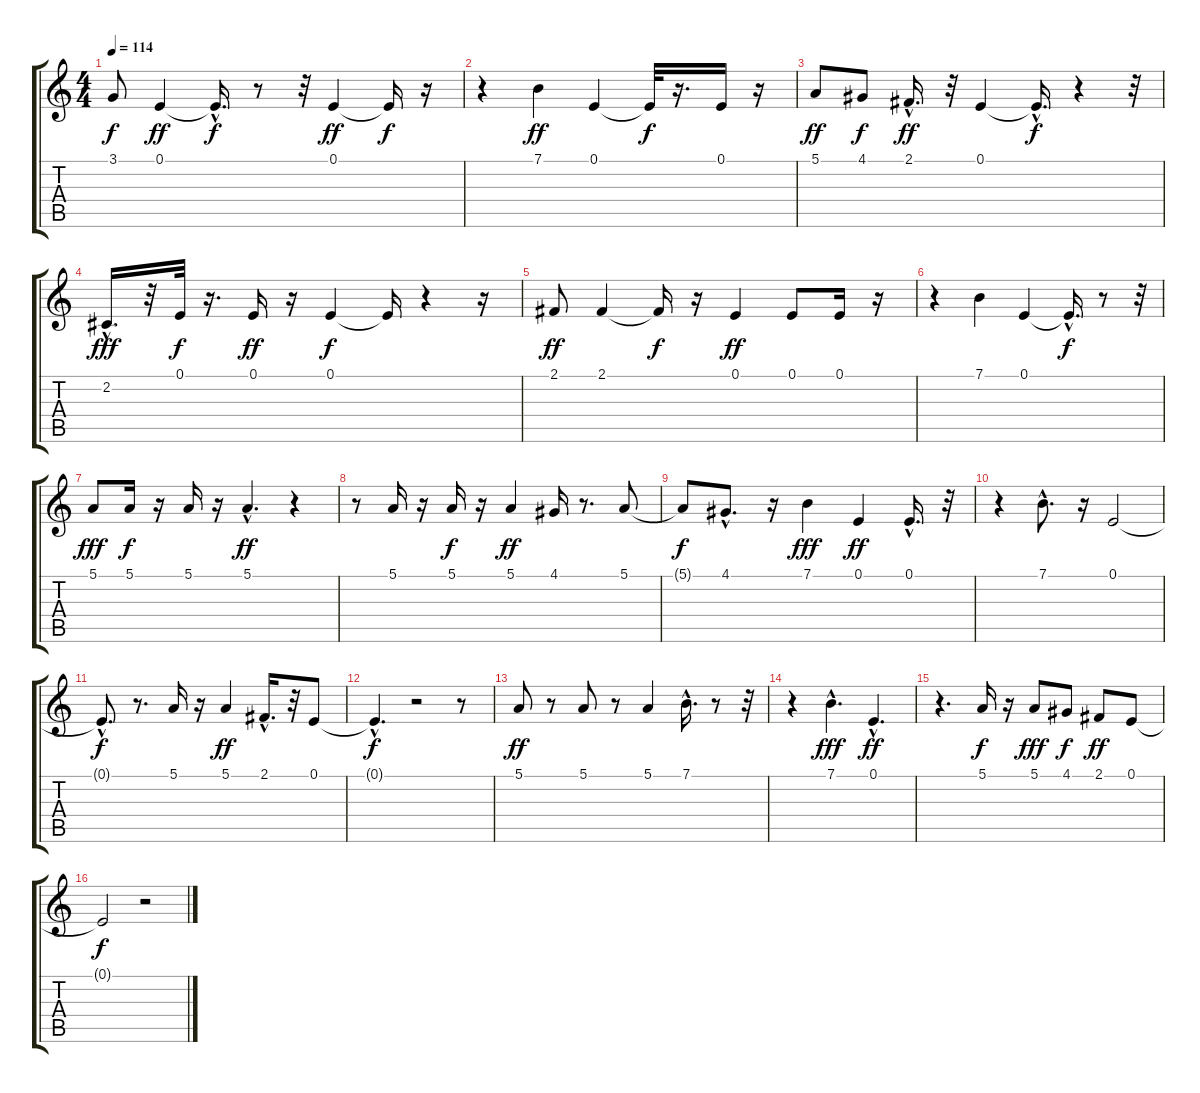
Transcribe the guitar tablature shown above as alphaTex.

\track "" {instrument altosax}
\staff {score tabs}
\tuning (E4 B3 G3 D3 A2 E2) {hide}
\ts (4 4)
\tempo 114
\clef g2
\ks c
3.1{t}.8{dy f} 0.1.4{dy ff} 0.1{hac t}.16{d dy f} r.8 r.32 0.1.4{dy ff} 0.1{t}.16{dy f} r.16 |
r.4 7.1.4{dy ff} 0.1.4 0.1{t}.32{dy f} r.16{d} 0.1.16 r.16 |
5.1.8{dy ff} 4.1.8{dy f} 2.1{hac}.16{d dy ff} r.32 0.1.4 0.1{hac t}.16{d dy f} r.4 r.32 |
2.2{hac}.16{d dy fff} r.32 0.1.32{dy f} r.16{d} 0.1.16{dy ff} r.16 0.1.4{dy f} 0.1{t}.16 r.4 r.16 |
2.1.8{dy ff} 2.1.4 2.1{t}.16{dy f} r.16 0.1.4{dy ff} 0.1.8 0.1.16 r.16 |
r.4 7.1.4 0.1.4 0.1{hac t}.16{d dy f} r.8 r.32 |
5.1.8{dy fff} 5.1.16{dy f} r.16 5.1.16 r.16 5.1{hac}.4{d dy ff} r.4 |
r.8 5.1.16 r.16 5.1.16{dy f} r.16 5.1.4{dy ff} 4.1.16 r.8{d} 5.1.8 |
5.1{t}.8{dy f} 4.1{hac}.8{d} r.16 7.1.4{dy fff} 0.1.4{dy ff} 0.1{hac}.16{d} r.32 |
r.4 7.1{hac}.8{d} r.16 0.1.2 |
0.1{hac t}.8{d dy f} r.8{d} 5.1.16 r.16 5.1.4{dy ff} 2.1{hac}.16{d} r.32 0.1.8 |
0.1{hac t}.4{d dy f} r.2 r.8 |
5.1.8{dy ff} r.8 5.1.8 r.8 5.1.4 7.1{hac}.16{d} r.8 r.32 |
r.4 7.1{hac}.4{d dy fff} 0.1{hac}.4{d dy ff} |
r.4{d} 5.1.16{dy f} r.16 5.1.8{dy fff} 4.1.8{dy f} 2.1.8{dy ff} 0.1.8 |
0.1{t}.2{dy f} r.2
